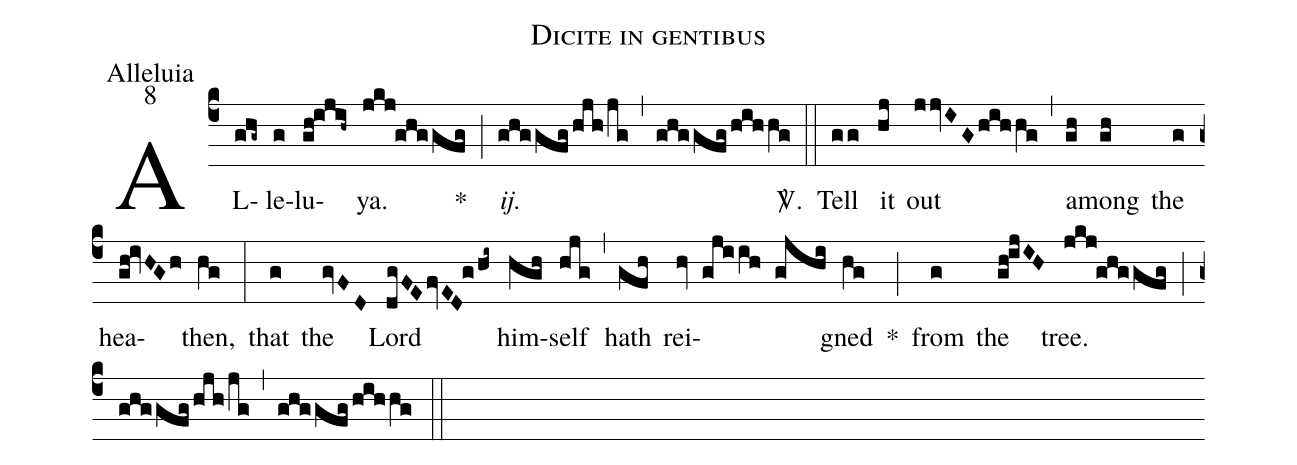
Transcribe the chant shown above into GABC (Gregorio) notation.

name:Dicite in gentibus;
office-part:Alleluia;
mode:8;
%%
(c4) AL(ghg~)le(g)lu(gh!ijih~)ya.(jkj!ghggfg) *(;) <i>ij.</i>(ghggfg/hjh/jg) (,) (ghggfg/hihhg) <sp>V/</sp>.(::) Tell(gg) it(hj) out(jjvIG/hihhg) (,) a(gh)mong(gh) the(g) hea(gh!ivHGh)then,(hg) (:) that(g) the(gvFD) Lord(dgFE/fvED!g/hi~) him(hgh)self(hjg) (,) hath(gfh) rei(hv gjiih gjhi)gned(hg) *(;) from(g) the(gh!ijIH) tree.(jkj!ghggfg) (;) (ghggfg/hjh/jg) (,) (ghggfg/hihhg) (::)
